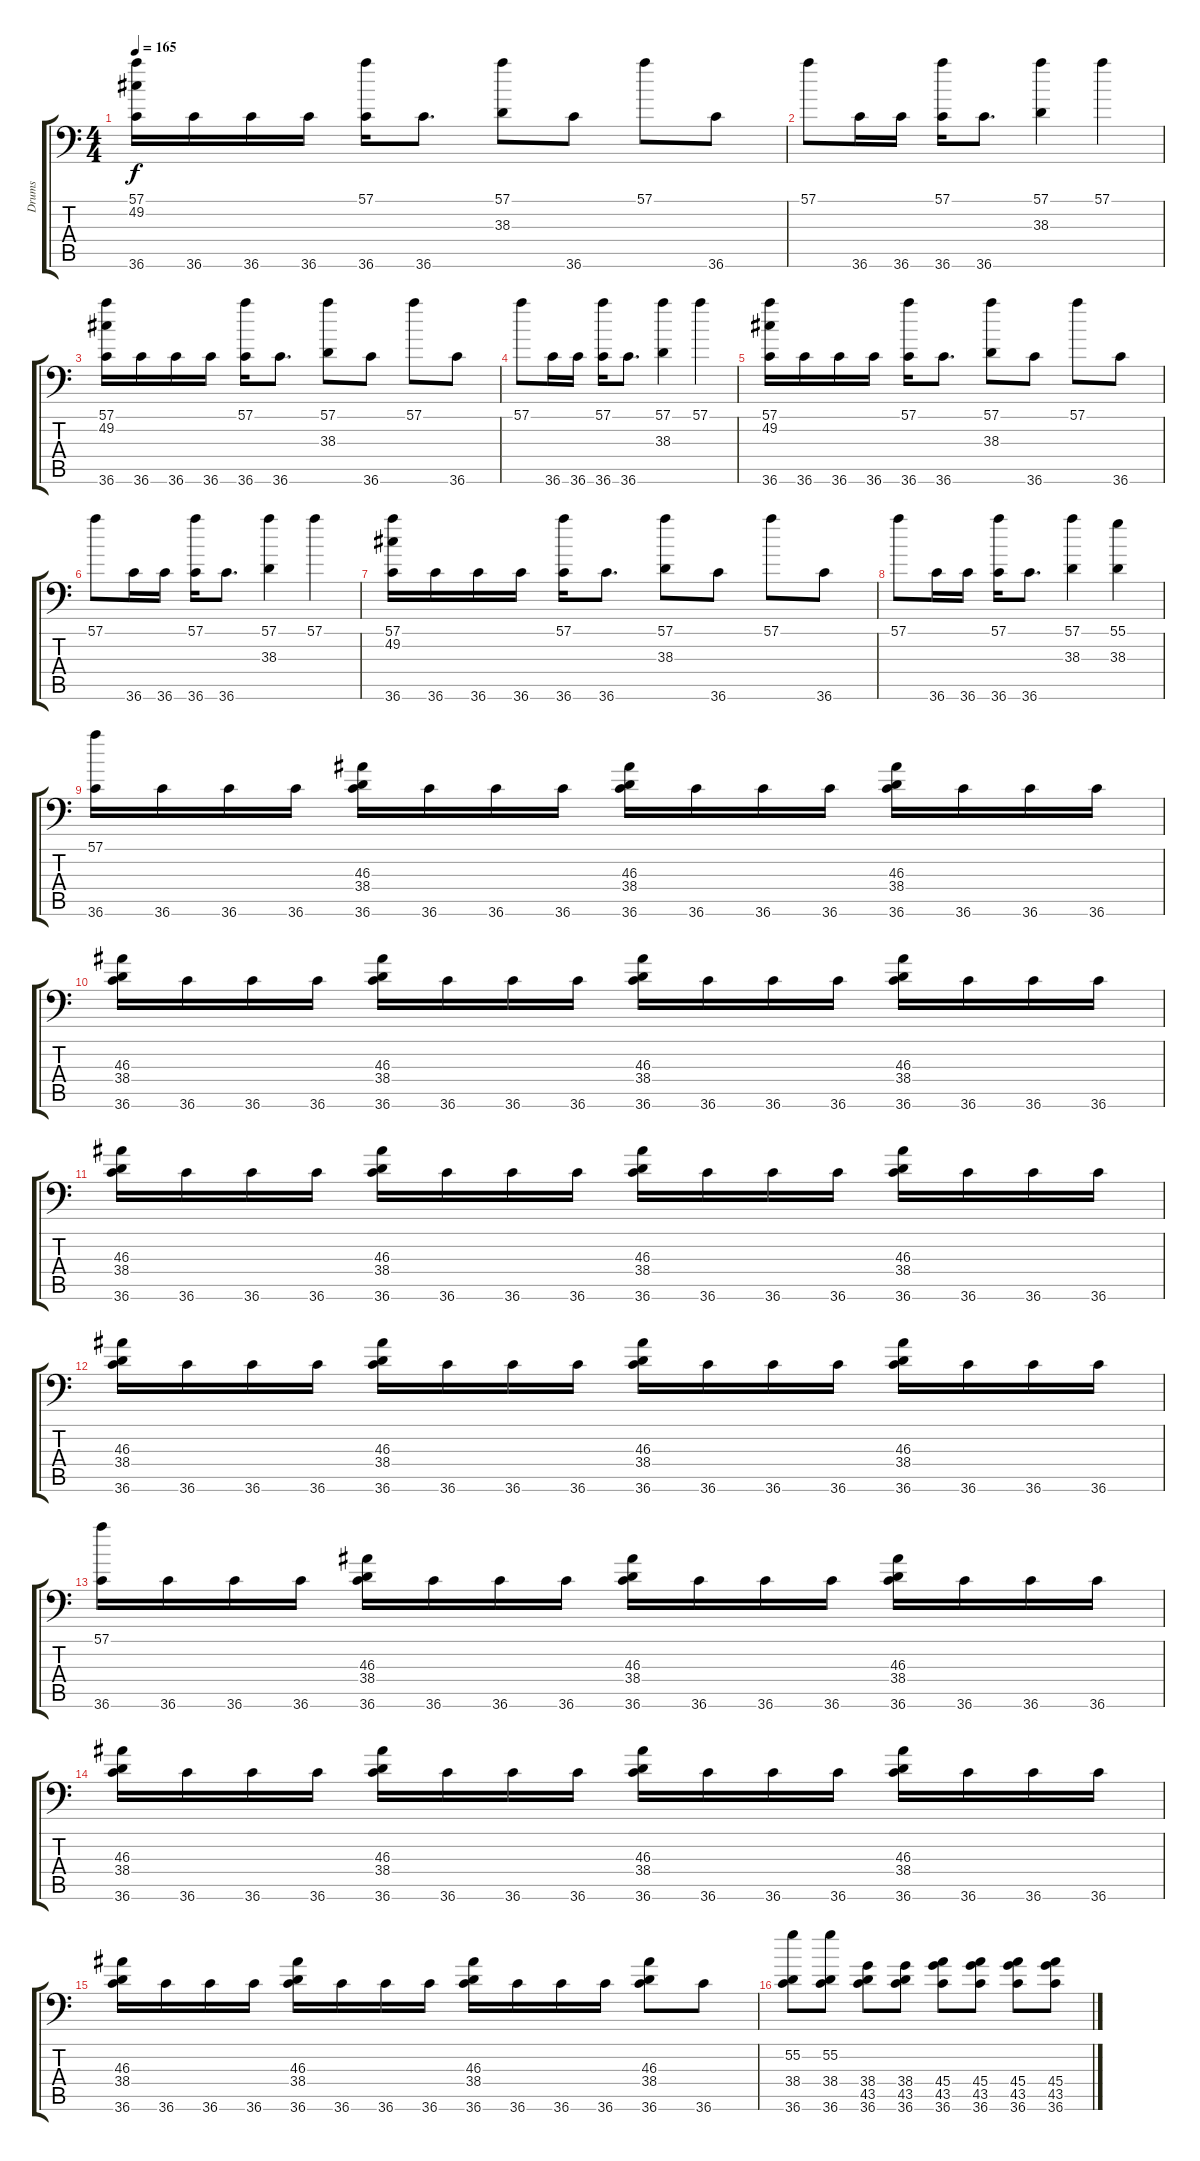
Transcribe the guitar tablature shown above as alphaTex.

\track ("Drums" "Drums") {instrument acousticgrandpiano}
\staff {score tabs}
\tuning (C-1 C-1 C-1 C-1 C-1 C-1) {hide}
\ts (4 4)
\tempo 165
\clef f4
\ks c
(57.1 49.2 36.6).16{dy f} 36.6.16 36.6.16 36.6.16 (57.1 36.6).16 36.6.8{d} (57.1 38.3).8 36.6.8 57.1.8 36.6.8 |
57.1.8 36.6.16 36.6.16 (57.1 36.6).16 36.6.8{d} (57.1 38.3).4 57.1.4 |
(57.1 49.2 36.6).16 36.6.16 36.6.16 36.6.16 (57.1 36.6).16 36.6.8{d} (57.1 38.3).8 36.6.8 57.1.8 36.6.8 |
57.1.8 36.6.16 36.6.16 (57.1 36.6).16 36.6.8{d} (57.1 38.3).4 57.1.4 |
(57.1 49.2 36.6).16 36.6.16 36.6.16 36.6.16 (57.1 36.6).16 36.6.8{d} (57.1 38.3).8 36.6.8 57.1.8 36.6.8 |
57.1.8 36.6.16 36.6.16 (57.1 36.6).16 36.6.8{d} (57.1 38.3).4 57.1.4 |
(57.1 49.2 36.6).16 36.6.16 36.6.16 36.6.16 (57.1 36.6).16 36.6.8{d} (57.1 38.3).8 36.6.8 57.1.8 36.6.8 |
57.1.8 36.6.16 36.6.16 (57.1 36.6).16 36.6.8{d} (57.1 38.3).4 (55.1 38.3).4 |
(57.1 36.6).16 36.6.16 36.6.16 36.6.16 (46.3 38.4 36.6).16 36.6.16 36.6.16 36.6.16 (46.3 38.4 36.6).16 36.6.16 36.6.16 36.6.16 (46.3 38.4 36.6).16 36.6.16 36.6.16 36.6.16 |
(46.3 38.4 36.6).16 36.6.16 36.6.16 36.6.16 (46.3 38.4 36.6).16 36.6.16 36.6.16 36.6.16 (46.3 38.4 36.6).16 36.6.16 36.6.16 36.6.16 (46.3 38.4 36.6).16 36.6.16 36.6.16 36.6.16 |
(46.3 38.4 36.6).16 36.6.16 36.6.16 36.6.16 (46.3 38.4 36.6).16 36.6.16 36.6.16 36.6.16 (46.3 38.4 36.6).16 36.6.16 36.6.16 36.6.16 (46.3 38.4 36.6).16 36.6.16 36.6.16 36.6.16 |
(46.3 38.4 36.6).16 36.6.16 36.6.16 36.6.16 (46.3 38.4 36.6).16 36.6.16 36.6.16 36.6.16 (46.3 38.4 36.6).16 36.6.16 36.6.16 36.6.16 (46.3 38.4 36.6).16 36.6.16 36.6.16 36.6.16 |
(57.1 36.6).16 36.6.16 36.6.16 36.6.16 (46.3 38.4 36.6).16 36.6.16 36.6.16 36.6.16 (46.3 38.4 36.6).16 36.6.16 36.6.16 36.6.16 (46.3 38.4 36.6).16 36.6.16 36.6.16 36.6.16 |
(46.3 38.4 36.6).16 36.6.16 36.6.16 36.6.16 (46.3 38.4 36.6).16 36.6.16 36.6.16 36.6.16 (46.3 38.4 36.6).16 36.6.16 36.6.16 36.6.16 (46.3 38.4 36.6).16 36.6.16 36.6.16 36.6.16 |
(46.3 38.4 36.6).16 36.6.16 36.6.16 36.6.16 (46.3 38.4 36.6).16 36.6.16 36.6.16 36.6.16 (46.3 38.4 36.6).16 36.6.16 36.6.16 36.6.16 (46.3 38.4 36.6).8 36.6.8 |
(55.2 38.4 36.6).8 (55.2 38.4 36.6).8 (38.4 43.5 36.6).8 (38.4 43.5 36.6).8 (45.4 43.5 36.6).8 (45.4 43.5 36.6).8 (45.4 43.5 36.6).8 (45.4 43.5 36.6).8
